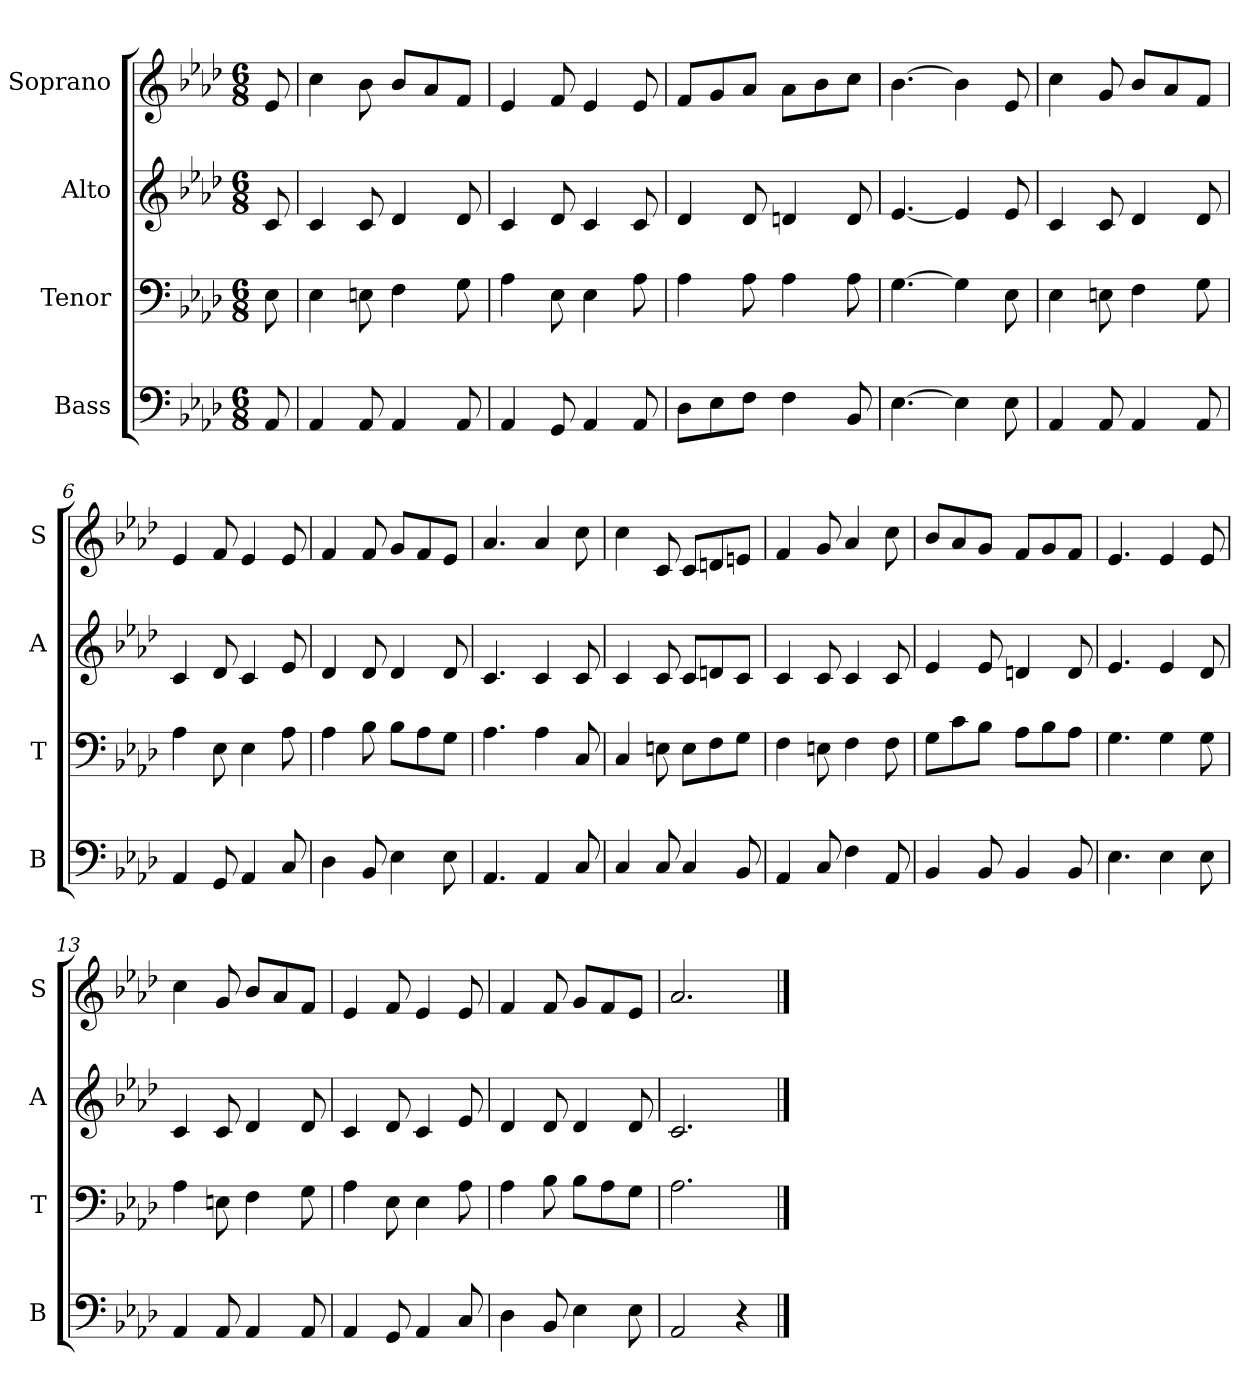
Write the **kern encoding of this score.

**kern	**kern	**kern	**kern
*part4	*part3	*part2	*part1
*staff4	*staff3	*staff2	*staff1
*I"Bass	*I"Tenor	*I"Alto	*I"Soprano
*I'B	*I'T	*I'A	*I'S
*clefF4	*clefF4	*clefG2	*clefG2
*k[b-e-a-d-]	*k[b-e-a-d-]	*k[b-e-a-d-]	*k[b-e-a-d-]
*M6/8	*M6/8	*M6/8	*M6/8
=	=	=	=
8AA-/	8E-\	8c/	8e-/
=1	=1	=1	=1
4AA-/	4E-\	4c/	4cc\
8AA-/	8En\	8c/	8b-\
4AA-/	4F\	4d-/	8b-/L
.	.	.	8a-/
8AA-/	8G\	8d-/	8f/J
=2	=2	=2	=2
4AA-/	4A-\	4c/	4e-/
8GG/	8E-\	8d-/	8f/
4AA-/	4E-\	4c/	4e-/
8AA-/	8A-\	8c/	8e-/
=3	=3	=3	=3
8D-\L	4A-\	4d-/	8f/L
8E-\	.	.	8g/
8F\J	8A-\	8d-/	8a-/J
4F\	4A-\	4dn/	8a-\L
.	.	.	8b-\
8BB-/	8A-\	8d/	8cc\J
=4	=4	=4	=4
[4.E-\	[4.G\	[4.e-/	[4.b-\
4E-\]	4G\]	4e-/]	4b-\]
8E-\	8E-\	8e-/	8e-/
=5	=5	=5	=5
4AA-/	4E-\	4c/	4cc\
8AA-/	8En\	8c/	8g/
4AA-/	4F\	4d-/	8b-/L
.	.	.	8a-/
8AA-/	8G\	8d-/	8f/J
=6	=6	=6	=6
4AA-/	4A-\	4c/	4e-/
8GG/	8E-\	8d-/	8f/
4AA-/	4E-\	4c/	4e-/
8C/	8A-\	8e-/	8e-/
=7	=7	=7	=7
4D-\	4A-\	4d-/	4f/
8BB-/	8B-\	8d-/	8f/
4E-\	8B-\L	4d-/	8g/L
.	8A-\	.	8f/
8E-\	8G\J	8d-/	8e-/J
!!LO:LB:g=z
=8	=8	=8	=8
4.AA-/	4.A-\	4.c/	4.a-/
4AA-/	4A-\	4c/	4a-/
8C/	8C/	8c/	8cc\
=9	=9	=9	=9
4C/	4C/	4c/	4cc\
8C/	8En\	8c/	8c/
4C/	8E\L	8c/L	8c/L
.	8F\	8dn/	8dn/
8BB-/	8G\J	8c/J	8en/J
=10	=10	=10	=10
4AA-/	4F\	4c/	4f/
8C/	8En\	8c/	8g/
4F\	4F\	4c/	4a-/
8AA-/	8F\	8c/	8cc\
=11	=11	=11	=11
4BB-/	8G\L	4e-/	8b-/L
.	8c\	.	8a-/
8BB-/	8B-\J	8e-/	8g/J
4BB-/	8A-\L	4dn/	8f/L
.	8B-\	.	8g/
8BB-/	8A-\J	8d/	8f/J
=12	=12	=12	=12
4.E-\	4.G\	4.e-/	4.e-/
4E-\	4G\	4e-/	4e-/
8E-\	8G\	8d-/	8e-/
=13	=13	=13	=13
4AA-/	4A-\	4c/	4cc\
8AA-/	8En\	8c/	8g/
4AA-/	4F\	4d-/	8b-/L
.	.	.	8a-/
8AA-/	8G\	8d-/	8f/J
=14	=14	=14	=14
4AA-/	4A-\	4c/	4e-/
8GG/	8E-\	8d-/	8f/
4AA-/	4E-\	4c/	4e-/
8C/	8A-\	8e-/	8e-/
=15	=15	=15	=15
4D-\	4A-\	4d-/	4f/
8BB-/	8B-\	8d-/	8f/
4E-\	8B-\L	4d-/	8g/L
.	8A-\	.	8f/
8E-\	8G\J	8d-/	8e-/J
!!LO:LB:g=z
=16	=16	=16	=16
2AA-/	2.A-\	2.c/	2.a-/
4r	.	.	.
==	==	==	==
*-	*-	*-	*-
